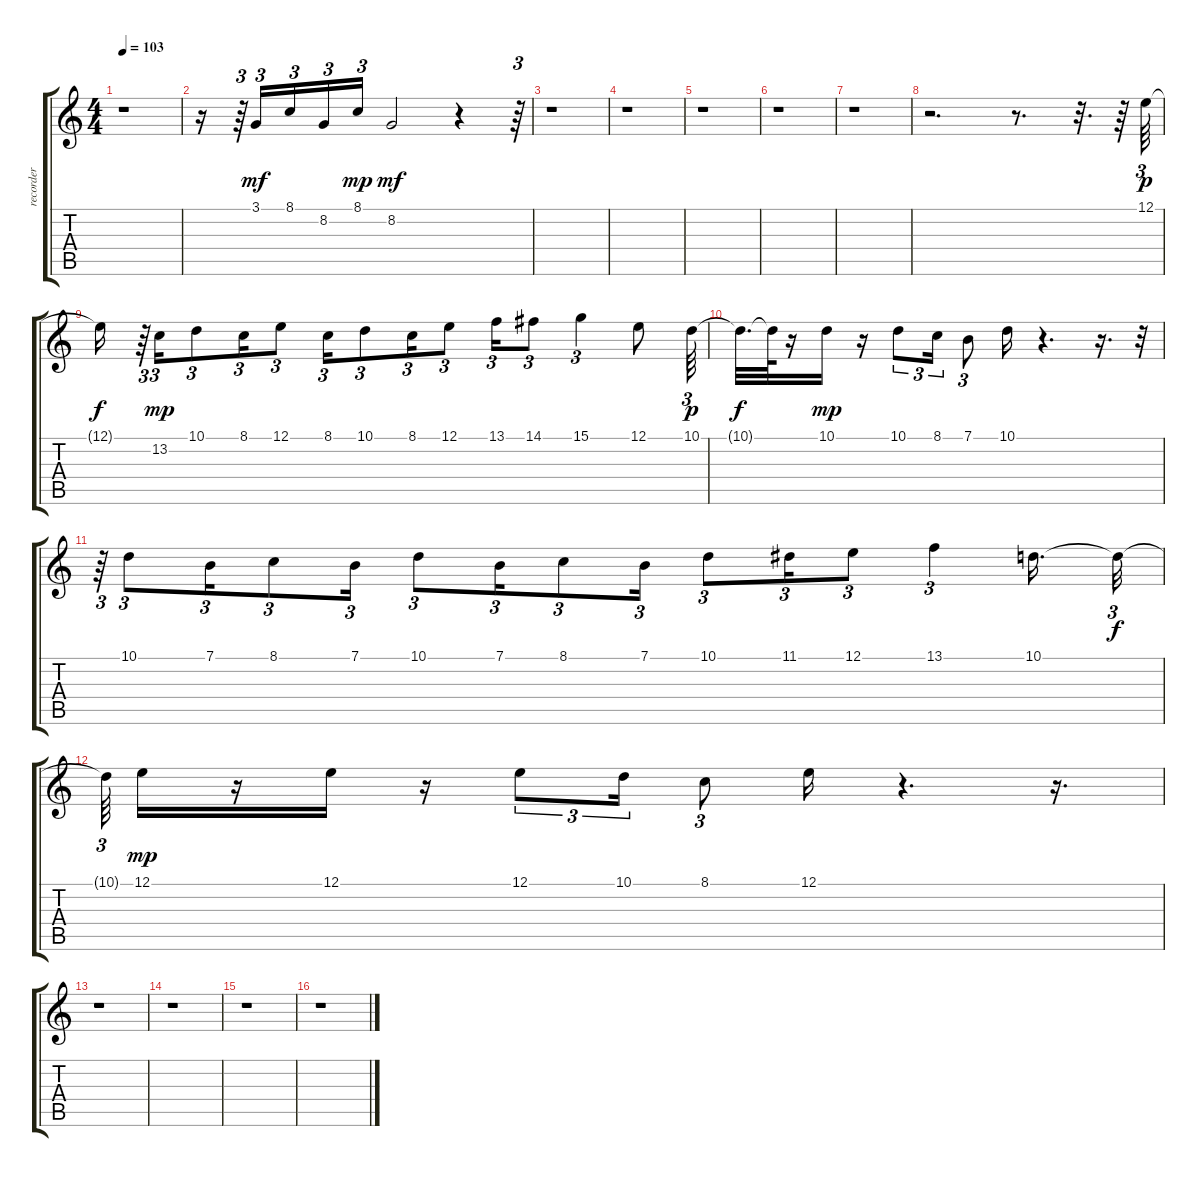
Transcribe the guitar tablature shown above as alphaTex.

\track ("recorder" "recorder") {instrument recorder}
\staff {score tabs}
\tuning (E4 B3 G3 D3 A2 E2) {hide}
\ts (4 4)
\tempo 103
\clef g2
\ks c
r.1{dy mp} |
r.16 r.64{tu (3 2)} 3.1.16{tu (3 2) dy mf} 8.1.16{tu (3 2)} 8.2.16{tu (3 2)} 8.1.16{tu (3 2) dy mp} 8.2.2{dy mf} r.4 r.64{tu (3 2)} |
r.1 |
r.1 |
r.1 |
r.1 |
r.1 |
r.2{d} r.8{d} r.32{d} r.64 12.1.64{tu (3 2) dy p} |
12.1{t}.16{dy f} r.64{tu (3 2)} 13.2.16{tu (3 2) dy mp} 10.1.8{tu (3 2)} 8.1.16{tu (3 2)} 12.1.8{tu (3 2)} 8.1.16{tu (3 2)} 10.1.8{tu (3 2)} 8.1.16{tu (3 2)} 12.1.8{tu (3 2)} 13.1.16{tu (3 2)} 14.1.8{tu (3 2)} 15.1.4{tu (3 2)} 12.1.8 10.1.64{tu (3 2) dy p} |
10.1{t}.32{d dy f} 10.1{t}.64 r.16 10.1.16{dy mp} r.16 10.1.8{tu (3 2)} 8.1.16{tu (3 2)} 7.1.8{tu (3 2)} 10.1.16 r.4{d} r.16{d} r.32{tu (3 2)} |
r.64{tu (3 2)} 10.1.8{tu (3 2)} 7.1.16{tu (3 2)} 8.1.8{tu (3 2)} 7.1.16{tu (3 2)} 10.1.8{tu (3 2)} 7.1.16{tu (3 2)} 8.1.8{tu (3 2)} 7.1.16{tu (3 2)} 10.1.8{tu (3 2)} 11.1.16{tu (3 2)} 12.1.8{tu (3 2)} 13.1.4{tu (3 2)} 10.1.16{d} 10.1{t}.32{tu (3 2) dy f} |
10.1{t}.64{tu (3 2)} 12.1.16{dy mp} r.16 12.1.16 r.16 12.1.8{tu (3 2)} 10.1.16{tu (3 2)} 8.1.8{tu (3 2)} 12.1.16 r.4{d} r.16{d} |
r.1 |
r.1 |
r.1 |
r.1
